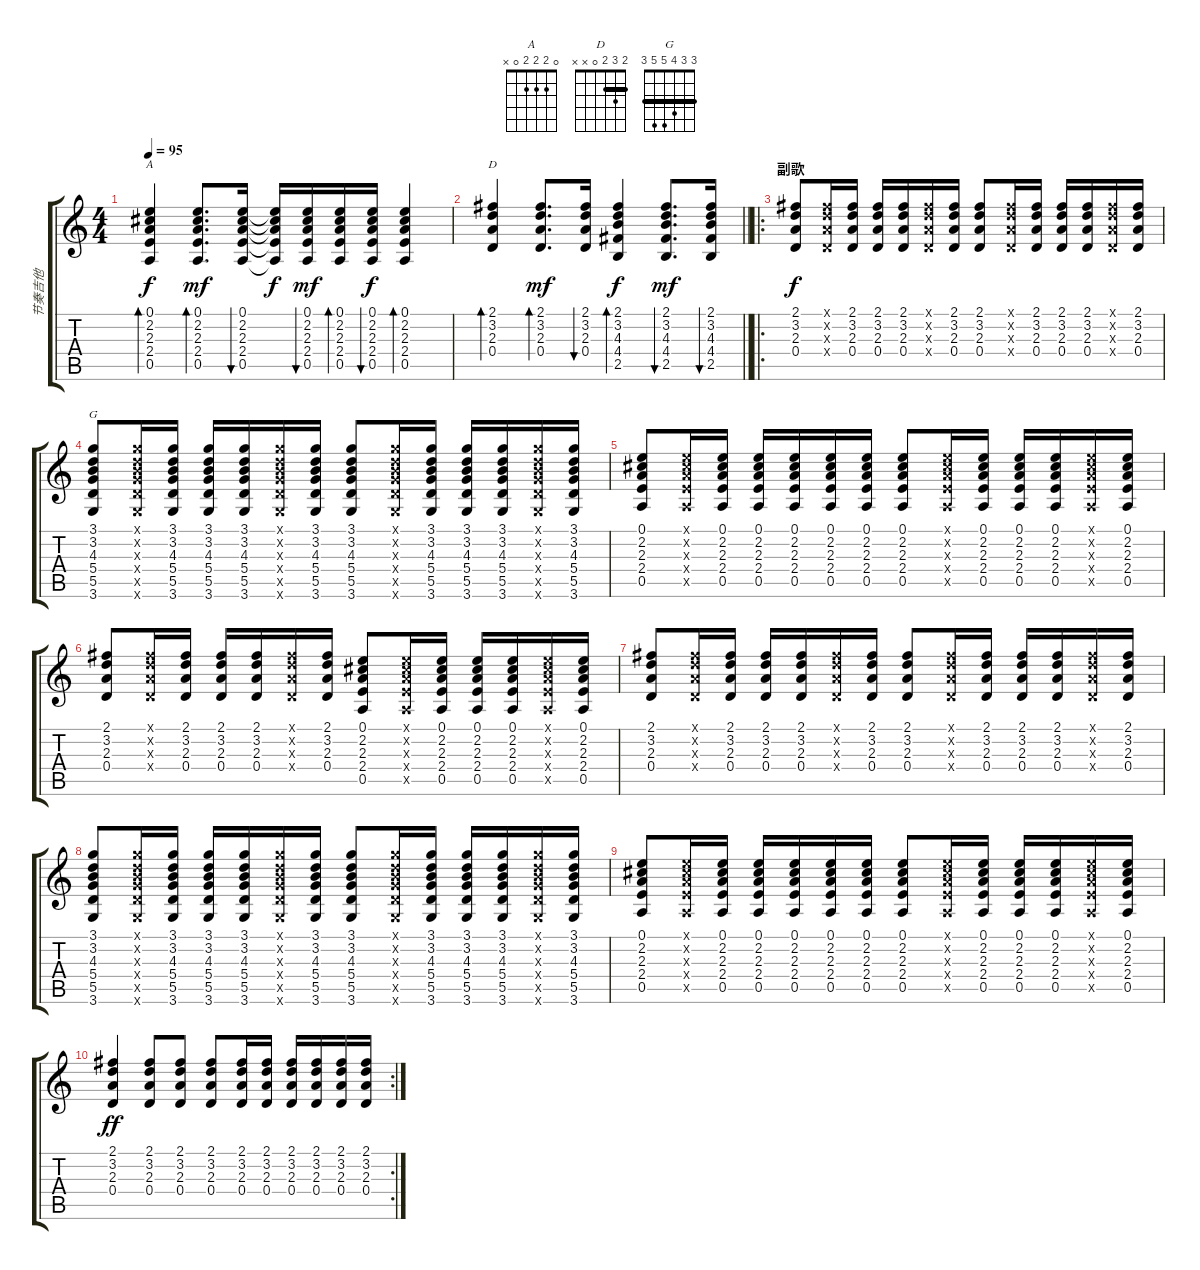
\track ("节奏吉他" "节奏吉他") {instrument acousticguitarsteel}
\staff {score tabs}
\tuning (E4 B3 G3 D3 A2 E2) {hide}
\chord ("A" 0 2 2 2 0 x)
\chord ("D" 2 3 2 0 x x) {barre 2}
\chord ("G" 3 3 4 5 5 3) {barre 3}
\ts (4 4)
\tempo 95
\clef g2
\ks c
(0.1 2.2 2.3 2.4 0.5).4{bd 60 ch "A" dy f} (0.1 2.2 2.3 2.4 0.5).8{d bd 60 dy mf} (0.1 2.2 2.3 2.4 0.5).16{bu 60} (0.1{t} 2.2{t} 2.3{t} 2.4{t} 0.5{t}).16{dy f} (0.1 2.2 2.3 2.4 0.5).16{bu 60 dy mf} (0.1 2.2 2.3 2.4 0.5).16{bd 60} (0.1 2.2 2.3 2.4 0.5).16{bu 120 dy f} (0.1 2.2 2.3 2.4 0.5).4{bd 60} |
\barLineRight lightlight
(2.1 3.2 2.3 0.4).4{bd 60 ch "D"} (2.1 3.2 2.3 0.4).8{d bd 60 dy mf} (2.1 3.2 2.3 0.4).16{bu 120} (2.1 3.2 4.3 4.4 2.5).4{bd 60 dy f} (2.1 3.2 4.3 4.4 2.5).8{d bu 60 dy mf} (2.1 3.2 4.3 4.4 2.5).16{bu 60} |
\ro
\section ("" "副歌")
(2.1 3.2 2.3 0.4).8{dy f} (2.1{x} 3.2{x} 2.3{x} 0.4{x}).16 (2.1 3.2 2.3 0.4).16 (2.1 3.2 2.3 0.4).16 (2.1 3.2 2.3 0.4).16 (2.1{x} 3.2{x} 2.3{x} 0.4{x}).16 (2.1 3.2 2.3 0.4).16 (2.1 3.2 2.3 0.4).8 (2.1{x} 3.2{x} 2.3{x} 0.4{x}).16 (2.1 3.2 2.3 0.4).16 (2.1 3.2 2.3 0.4).16 (2.1 3.2 2.3 0.4).16 (2.1{x} 3.2{x} 2.3{x} 0.4{x}).16 (2.1 3.2 2.3 0.4).16 |
(3.1 3.2 4.3 5.4 5.5 3.6).8{ch "G"} (3.1{x} 3.2{x} 4.3{x} 5.4{x} 5.5{x} 3.6{x}).16 (3.1 3.2 4.3 5.4 5.5 3.6).16 (3.1 3.2 4.3 5.4 5.5 3.6).16 (3.1 3.2 4.3 5.4 5.5 3.6).16 (3.1{x} 3.2{x} 4.3{x} 5.4{x} 5.5{x} 3.6{x}).16 (3.1 3.2 4.3 5.4 5.5 3.6).16 (3.1 3.2 4.3 5.4 5.5 3.6).8 (3.1{x} 3.2{x} 4.3{x} 5.4{x} 5.5{x} 3.6{x}).16 (3.1 3.2 4.3 5.4 5.5 3.6).16 (3.1 3.2 4.3 5.4 5.5 3.6).16 (3.1 3.2 4.3 5.4 5.5 3.6).16 (3.1{x} 3.2{x} 4.3{x} 5.4{x} 5.5{x} 3.6{x}).16 (3.1 3.2 4.3 5.4 5.5 3.6).16 |
(0.1 2.2 2.3 2.4 0.5).8 (0.1{x} 2.2{x} 2.3{x} 2.4{x} 0.5{x}).16 (0.1 2.2 2.3 2.4 0.5).16 (0.1 2.2 2.3 2.4 0.5).16 (0.1 2.2 2.3 2.4 0.5).16 (0.1 2.2 2.3 2.4 0.5).16 (0.1 2.2 2.3 2.4 0.5).16 (0.1 2.2 2.3 2.4 0.5).8 (0.1{x} 2.2{x} 2.3{x} 2.4{x} 0.5{x}).16 (0.1 2.2 2.3 2.4 0.5).16 (0.1 2.2 2.3 2.4 0.5).16 (0.1 2.2 2.3 2.4 0.5).16 (0.1{x} 2.2{x} 2.3{x} 2.4{x} 0.5{x}).16 (0.1 2.2 2.3 2.4 0.5).16 |
(2.1 3.2 2.3 0.4).8 (2.1{x} 3.2{x} 2.3{x} 0.4{x}).16 (2.1 3.2 2.3 0.4).16 (2.1 3.2 2.3 0.4).16 (2.1 3.2 2.3 0.4).16 (2.1{x} 3.2{x} 2.3{x} 0.4{x}).16 (2.1 3.2 2.3 0.4).16 (0.1 2.2 2.3 2.4 0.5).8 (0.1{x} 2.2{x} 2.3{x} 2.4{x} 0.5{x}).16 (0.1 2.2 2.3 2.4 0.5).16 (0.1 2.2 2.3 2.4 0.5).16 (0.1 2.2 2.3 2.4 0.5).16 (0.1{x} 2.2{x} 2.3{x} 2.4{x} 0.5{x}).16 (0.1 2.2 2.3 2.4 0.5).16 |
(2.1 3.2 2.3 0.4).8 (2.1{x} 3.2{x} 2.3{x} 0.4{x}).16 (2.1 3.2 2.3 0.4).16 (2.1 3.2 2.3 0.4).16 (2.1 3.2 2.3 0.4).16 (2.1{x} 3.2{x} 2.3{x} 0.4{x}).16 (2.1 3.2 2.3 0.4).16 (2.1 3.2 2.3 0.4).8 (2.1{x} 3.2{x} 2.3{x} 0.4{x}).16 (2.1 3.2 2.3 0.4).16 (2.1 3.2 2.3 0.4).16 (2.1 3.2 2.3 0.4).16 (2.1{x} 3.2{x} 2.3{x} 0.4{x}).16 (2.1 3.2 2.3 0.4).16 |
(3.1 3.2 4.3 5.4 5.5 3.6).8 (3.1{x} 3.2{x} 4.3{x} 5.4{x} 5.5{x} 3.6{x}).16 (3.1 3.2 4.3 5.4 5.5 3.6).16 (3.1 3.2 4.3 5.4 5.5 3.6).16 (3.1 3.2 4.3 5.4 5.5 3.6).16 (3.1{x} 3.2{x} 4.3{x} 5.4{x} 5.5{x} 3.6{x}).16 (3.1 3.2 4.3 5.4 5.5 3.6).16 (3.1 3.2 4.3 5.4 5.5 3.6).8 (3.1{x} 3.2{x} 4.3{x} 5.4{x} 5.5{x} 3.6{x}).16 (3.1 3.2 4.3 5.4 5.5 3.6).16 (3.1 3.2 4.3 5.4 5.5 3.6).16 (3.1 3.2 4.3 5.4 5.5 3.6).16 (3.1{x} 3.2{x} 4.3{x} 5.4{x} 5.5{x} 3.6{x}).16 (3.1 3.2 4.3 5.4 5.5 3.6).16 |
(0.1 2.2 2.3 2.4 0.5).8 (0.1{x} 2.2{x} 2.3{x} 2.4{x} 0.5{x}).16 (0.1 2.2 2.3 2.4 0.5).16 (0.1 2.2 2.3 2.4 0.5).16 (0.1 2.2 2.3 2.4 0.5).16 (0.1 2.2 2.3 2.4 0.5).16 (0.1 2.2 2.3 2.4 0.5).16 (0.1 2.2 2.3 2.4 0.5).8 (0.1{x} 2.2{x} 2.3{x} 2.4{x} 0.5{x}).16 (0.1 2.2 2.3 2.4 0.5).16 (0.1 2.2 2.3 2.4 0.5).16 (0.1 2.2 2.3 2.4 0.5).16 (0.1{x} 2.2{x} 2.3{x} 2.4{x} 0.5{x}).16 (0.1 2.2 2.3 2.4 0.5).16 |
\rc 2
(2.1 3.2 2.3 0.4).4{dy ff} (2.1 3.2 2.3 0.4).8 (2.1 3.2 2.3 0.4).8 (2.1 3.2 2.3 0.4).8 (2.1 3.2 2.3 0.4).16 (2.1 3.2 2.3 0.4).16 (2.1 3.2 2.3 0.4).16 (2.1 3.2 2.3 0.4).16 (2.1 3.2 2.3 0.4).16 (2.1 3.2 2.3 0.4).16
